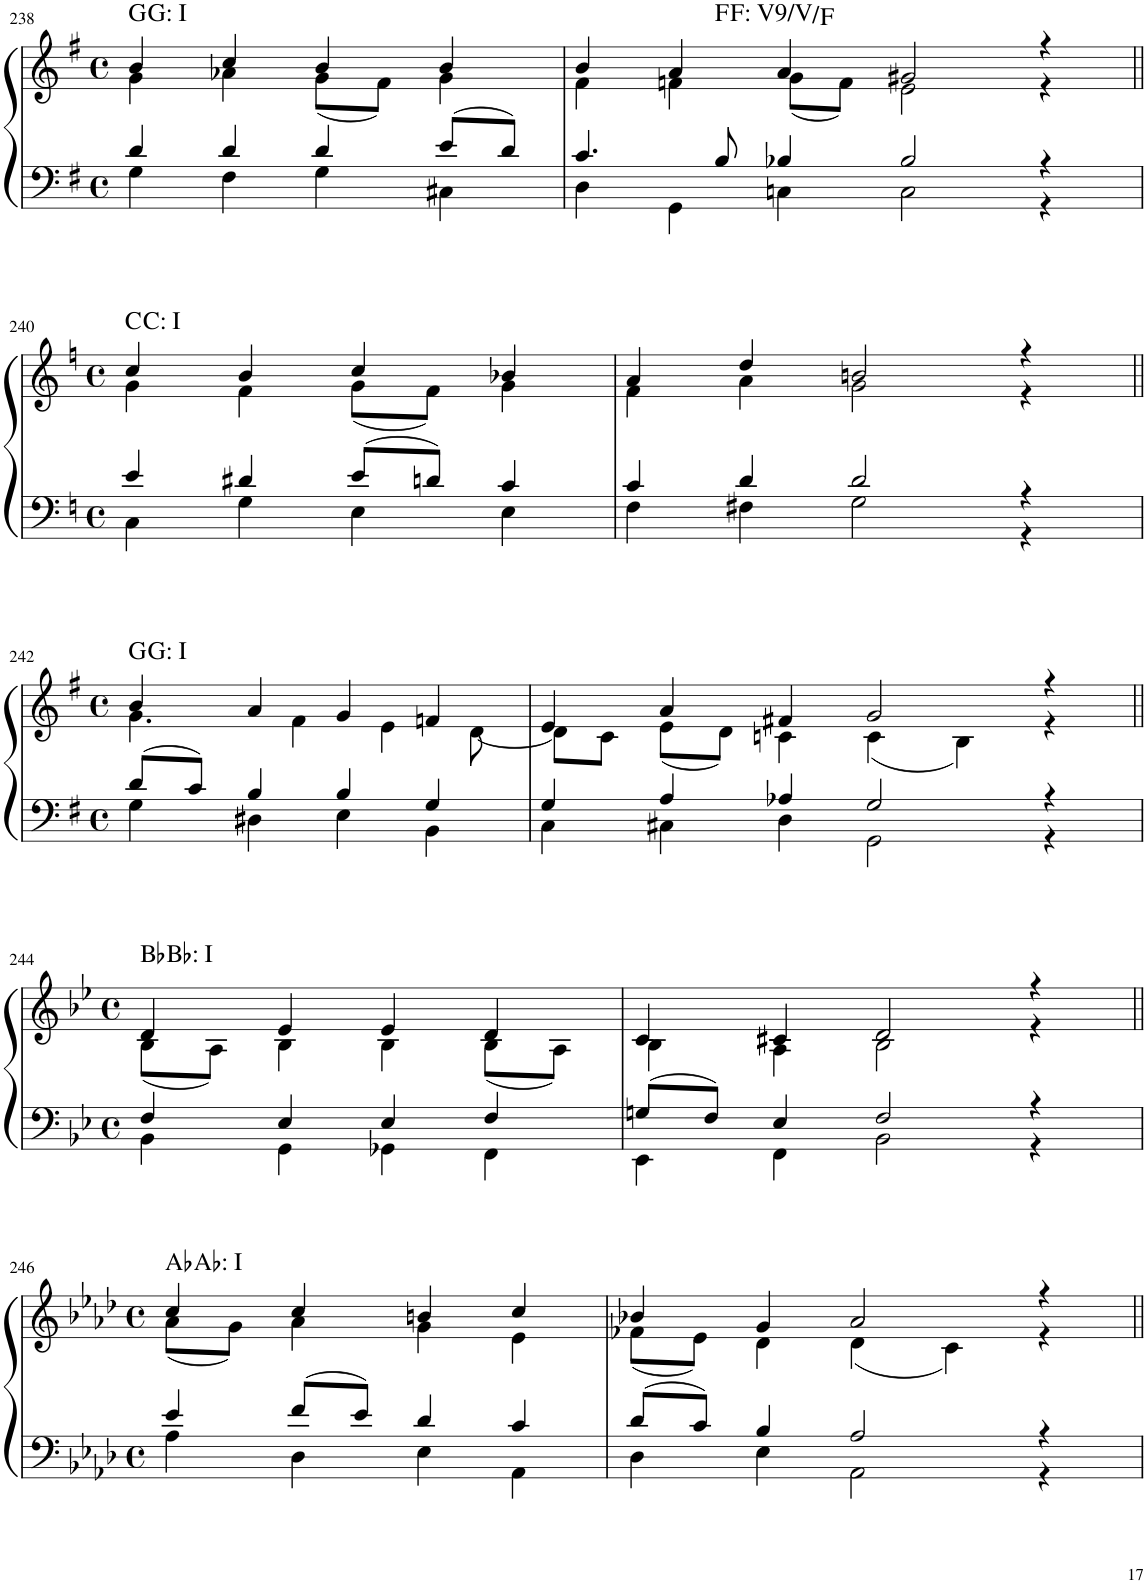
**kern	**kern	**harte
*part1	*part1	*part1
*staff2	*staff1	*
*I"Piano	*	*
*I'Pno.	*	*
!!LO:PB:g=z
*clefF4	*clefG2	*
*k[f#]	*k[f#]	*
*G:	*G:	*
*M4/4	*M4/4	*
*met(c)	*met(c)	*
=238	=238	=238
*^	*^	*
4d/	4G\	4b/	4g\	G:maj
4d/	4F#\	4cc/	4a-X\	.
4d/	4G\	4b/	(<8g\L	.
.	.	.	8f#\J)	.
8e/L	4C#X\	4b/	4g\	.
8d/J	.	.	.	.
=239	=239	=239	=239	=239
*	*	*	*^	*
4.c/	4D\	4b/	4f#\	4.ryy	.
.	4GG\	4a/	4fn\	.	.
!	!	!	!	!	!LO:H:kt=9/
8B/	.	.	.	1ryy	F:maj
4B-X/	4Cn\	4a/	(<8g\L	.	.
.	.	.	8f\J)	.	.
[4B-/	[4C\	[4g#X/	[4e\	.	.
4ryy	4ryy	4ryy	4ryy	.	.
4r	4r	4r	4r	.	.
.	.	.	.	8ryy	.
*	*	*v	*v	*v	*
!!LO:LB:g=z
=240||	=240||	=240||	=240||
*k[]	*	*k[]	*
*C:	*	*C:	*
*M4/4	*	*M4/4	*
*met(c)	*	*met(c)	*
*	*	*^	*
4e/	4C\	4cc/	4g\	C:maj
4B-/]	4C\]	4g#/]	4e\]	.
4d#X/	4G\	4b/	4f\	.
8e/L	4E\	4cc/	(<8g\L	.
8dn/J	.	.	8f\J)	.
4c/	4E\	4b-X/	4g\	.
=241	=241	=241	=241	=241
4c/	4F\	4a/	4f\	.
4d/	4F#X\	4dd/	4a\	.
2d/	2G\	2bn/	2g\	.
4r	4r	4r	4r	.
!!LO:LB:g=z	!!
=242||	=242||	=242||	=242||	=242||
*k[f#]	*	*k[f#]	*	*
*G:	*	*G:	*	*
*M4/4	*	*M4/4	*	*
*met(c)	*	*met(c)	*	*
8d/L	4G\	4b/	4.g\	G:maj
8c/J	.	.	.	.
4B/	4D#X\	4a/	.	.
.	.	.	4f#\	.
4B/	4E\	4g/	.	.
.	.	.	4e\	.
4G/	4BB\	4fn/	.	.
.	.	.	[8d\	.
=243	=243	=243	=243	=243
4G/	4C\	4e/	8d\L]	.
.	.	.	8c\J	.
4A/	4C#X\	4a/	(<8e\L	.
.	.	.	8d\J)	.
4A-X/	4D\	4f#X/	4cn\	.
[4G/	[4GG\	[4g/	(<4c\	.
4ryy	4ryy	4ryy	4B\)	.
4r	4r	4r	4r	.
!!LO:LB:g=z	!!
=244||	=244||	=244||	=244||	=244||
*k[b-e-]	*	*k[b-e-]	*	*
*B-:	*	*B-:	*	*
*M4/4	*	*M4/4	*	*
*met(c)	*	*met(c)	*	*
4F/	4BB-\	4d/	(<8B-\L	Bb:maj
.	.	.	8A\J)	.
4G/]	4GG\]	4g/]	4B-\	.
4E-/	4GG\	4e-/	4B-\	.
4E-/	4GG-X\	4e-/	(<8B-\L	.
.	.	.	8A\J)	.
4F/	4FF\	4d/	4ryy	.
=245	=245	=245	=245	=245
8Gn/L	4EE-\	4c/	4B-\	.
8F/J	.	.	.	.
4E-/	4FF\	4c#X/	4A\	.
2F/	2BB-\	2d/	2B-\	.
4r	4r	4r	4r	.
!!LO:LB:g=z	!!
=246||	=246||	=246||	=246||	=246||
*k[b-e-a-d-]	*	*k[b-e-a-d-]	*	*
*A-:	*	*A-:	*	*
*M4/4	*	*M4/4	*	*
*met(c)	*	*met(c)	*	*
4e-/	4A-\	4cc/	(<8a-\L	Ab:maj
.	.	.	8g\J)	.
8f/L	4D-\	4cc/	4a-\	.
8e-/J	.	.	.	.
4d-/	4E-\	4bn/	4g\	.
4c/	4AA-\	4cc/	4e-\	.
=247	=247	=247	=247	=247
8d-/L	4D-\	4b-X/	(<8f-X\L	.
8c/J	.	.	8e-\J)	.
4B-/	4E-\	4g/	4d-\	.
2A-/	2AA-\	2a-/	(4d-\	.
.	.	.	4c\)	.
4r	4r	4r	4r	.
*v	*v	*	*	*
*	*v	*v	*
=||	=||	=||
*-	*-	*-
